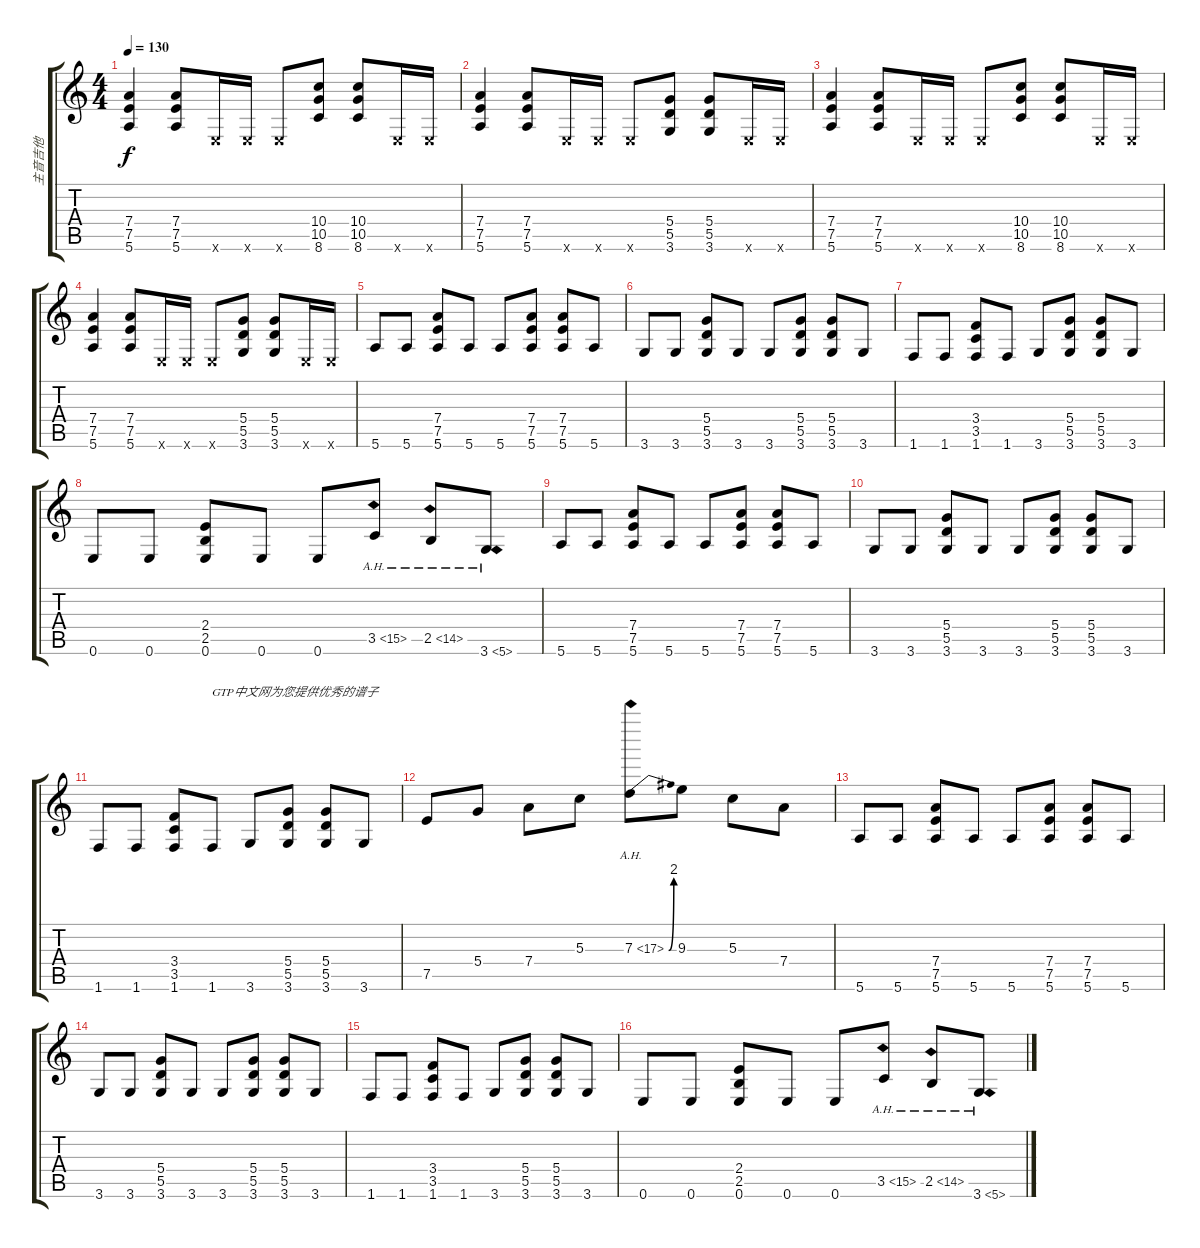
\track ("主音吉他" "主音吉他") {instrument distortionguitar}
\staff {score tabs}
\tuning (E4 B3 G3 D3 A2 E2) {hide}
\ts (4 4)
\tempo 130
\clef g2
\ks c
(7.4 7.5 5.6).4{dy f} (7.4 7.5 5.6).8 0.6{x}.16 0.6{x}.16 0.6{x}.8 (10.4 10.5 8.6).8 (10.4 10.5 8.6).8 0.6{x}.16 0.6{x}.16 |
(7.4 7.5 5.6).4 (7.4 7.5 5.6).8 0.6{x}.16 0.6{x}.16 0.6{x}.8 (5.4 5.5 3.6).8 (5.4 5.5 3.6).8 0.6{x}.16 0.6{x}.16 |
(7.4 7.5 5.6).4 (7.4 7.5 5.6).8 0.6{x}.16 0.6{x}.16 0.6{x}.8 (10.4 10.5 8.6).8 (10.4 10.5 8.6).8 0.6{x}.16 0.6{x}.16 |
(7.4 7.5 5.6).4 (7.4 7.5 5.6).8 0.6{x}.16 0.6{x}.16 0.6{x}.8 (5.4 5.5 3.6).8 (5.4 5.5 3.6).8 0.6{x}.16 0.6{x}.16 |
5.6.8 5.6.8 (7.4 7.5 5.6).8 5.6.8 5.6.8 (7.4 7.5 5.6).8 (7.4 7.5 5.6).8 5.6.8 |
3.6.8 3.6.8 (5.4 5.5 3.6).8 3.6.8 3.6.8 (5.4 5.5 3.6).8 (5.4 5.5 3.6).8 3.6.8 |
1.6.8 1.6.8 (3.4 3.5 1.6).8 1.6.8 3.6.8 (5.4 5.5 3.6).8 (5.4 5.5 3.6).8 3.6.8 |
0.6.8 0.6.8 (2.4 2.5 0.6).8 0.6.8 0.6.8 3.5{ah 12}.8 2.5{ah 12}.8 3.6{ah 2}.8 |
5.6.8 5.6.8 (7.4 7.5 5.6).8 5.6.8 5.6.8 (7.4 7.5 5.6).8 (7.4 7.5 5.6).8 5.6.8 |
3.6.8 3.6.8 (5.4 5.5 3.6).8 3.6.8 3.6.8 (5.4 5.5 3.6).8 (5.4 5.5 3.6).8 3.6.8 |
1.6.8 1.6.8 (3.4 3.5 1.6).8 1.6.8{txt "GTP中文网为您提供优秀的谱子"} 3.6.8 (5.4 5.5 3.6).8 (5.4 5.5 3.6).8 3.6.8 |
7.5.8 5.4.8 7.4.8 5.3.8 7.3{be (bend 0 0 60 8) ah 10}.8 9.3.8 5.3.8 7.4.8 |
5.6.8 5.6.8 (7.4 7.5 5.6).8 5.6.8 5.6.8 (7.4 7.5 5.6).8 (7.4 7.5 5.6).8 5.6.8 |
3.6.8 3.6.8 (5.4 5.5 3.6).8 3.6.8 3.6.8 (5.4 5.5 3.6).8 (5.4 5.5 3.6).8 3.6.8 |
1.6.8 1.6.8 (3.4 3.5 1.6).8 1.6.8 3.6.8 (5.4 5.5 3.6).8 (5.4 5.5 3.6).8 3.6.8 |
0.6.8 0.6.8 (2.4 2.5 0.6).8 0.6.8 0.6.8 3.5{ah 12}.8 2.5{ah 12}.8 3.6{ah 2}.8
